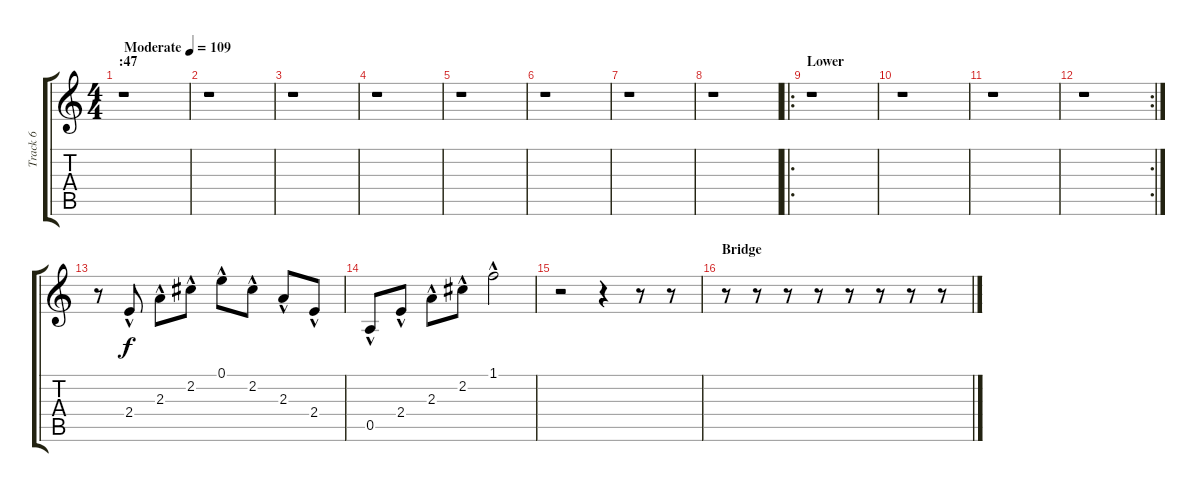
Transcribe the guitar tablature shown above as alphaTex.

\track ("Track 6" "Track 6") {instrument electricguitarjazz}
\staff {score tabs}
\tuning (E4 B3 G3 D3 A2 E2) {hide}
\ts (4 4)
\section ("" ":47")
\tempo (109 "Moderate")
\clef g2
\ks c
r.1{dy f instrument electricguitarjazz} |
r.1 |
r.1 |
r.1 |
r.1 |
r.1 |
r.1 |
r.1 |
\ro
\section ("" "Lower")
r.1 |
r.1 |
r.1 |
\rc 2
r.1 |
r.8 2.4{hac}.8 2.3{hac}.8 2.2{hac}.8 0.1{hac}.8 2.2{hac}.8 2.3{hac}.8 2.4{hac}.8 |
0.5{hac}.8 2.4{hac}.8 2.3{hac}.8 2.2{hac}.8 1.1{hac}.2 |
r.2 r.4 r.8 r.8 |
\section ("" "Bridge")
r.8 r.8 r.8 r.8 r.8 r.8 r.8 r.8
